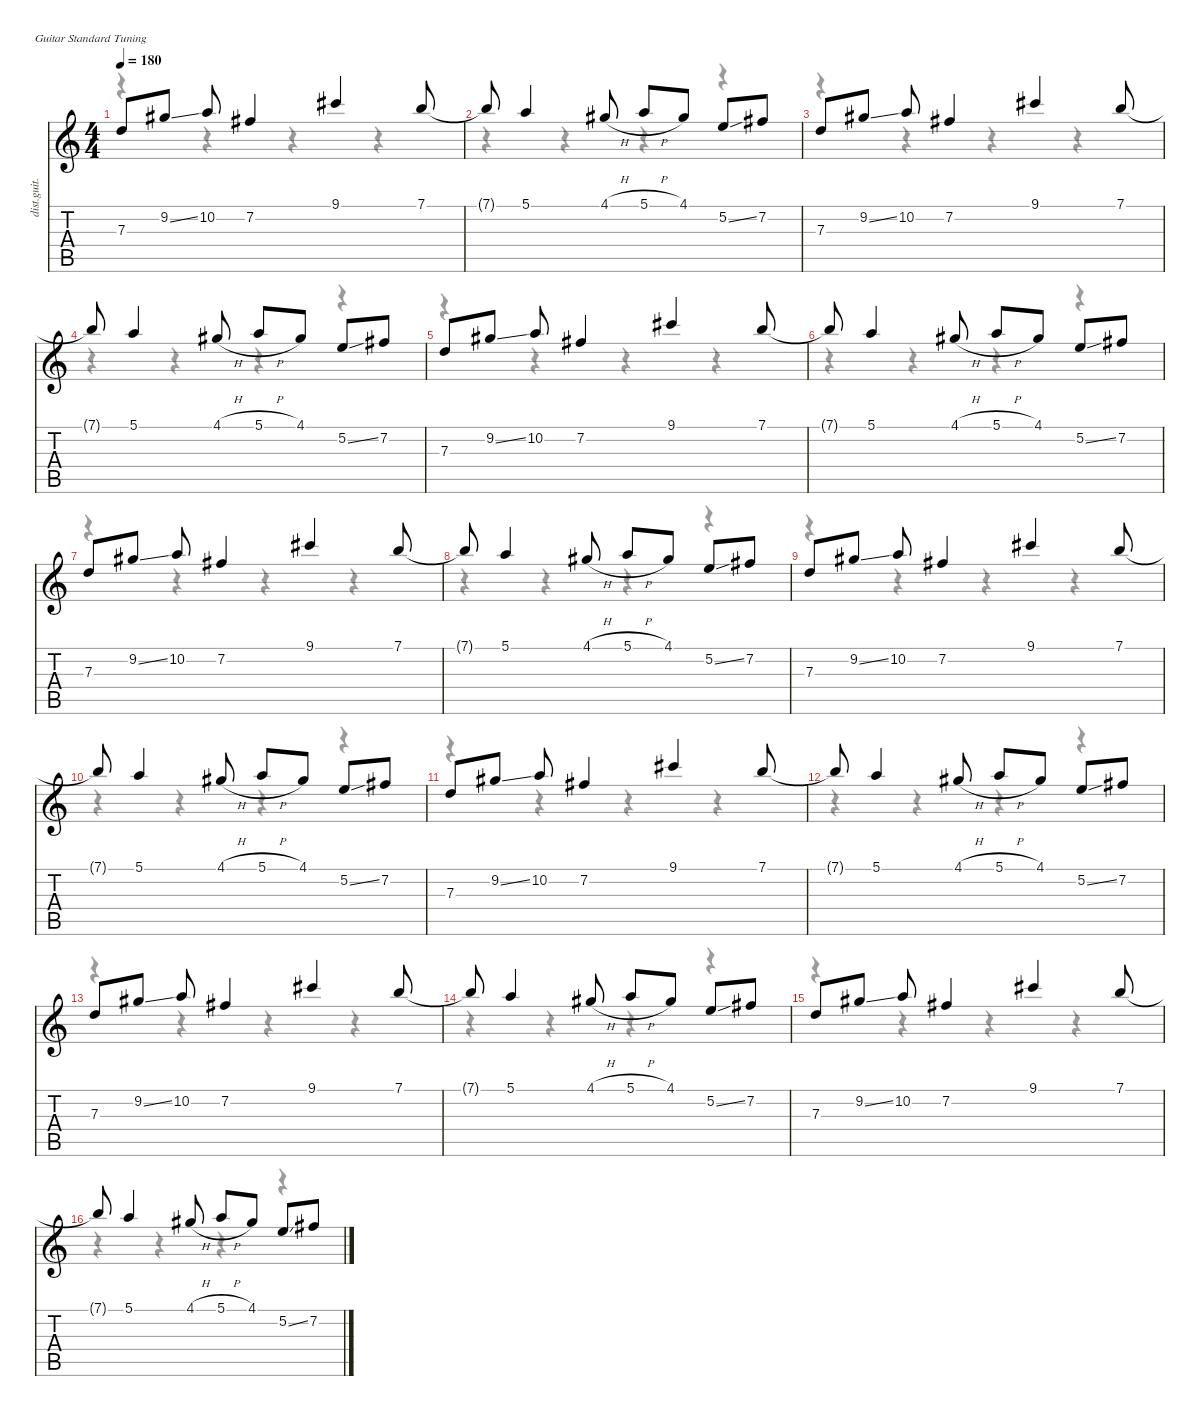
\defaultSystemsLayout 4
\hideDynamics
\bracketExtendMode nobrackets
\otherSystemsTrackNameOrientation horizontal
\track ("???" "dist.guit.") {instrument distortionguitar}
\staff {score tabs}
\tuning (E4 B3 G3 D3 A2 E2)
\voice
\ts (4 4)
\tempo 180
\clef g2
\ks c
7.3.8{dy f beam Up} 9.2{ss acc #}.8{beam Up} 10.2.8{beam Up} 7.2{acc #}.4{beam Up} 9.1{acc #}.4{beam Up} 7.1.8{beam Up} |
7.1{t}.8{beam Up} 5.1.4{beam Up} 4.1{h acc #}.8{beam Up} 5.1{h}.8{beam Up} 4.1{acc #}.8{beam Up} 5.2{ss}.8{beam Up} 7.2{acc #}.8{beam Up} |
7.3.8{beam Up} 9.2{ss acc #}.8{beam Up} 10.2.8{beam Up} 7.2{acc #}.4{beam Up} 9.1{acc #}.4{beam Up} 7.1.8{beam Up} |
7.1{t}.8{beam Up} 5.1.4{beam Up} 4.1{h acc #}.8{beam Up} 5.1{h}.8{beam Up} 4.1{acc #}.8{beam Up} 5.2{ss}.8{beam Up} 7.2{acc #}.8{beam Up} |
7.3.8{beam Up} 9.2{ss acc #}.8{beam Up} 10.2.8{beam Up} 7.2{acc #}.4{beam Up} 9.1{acc #}.4{beam Up} 7.1.8{beam Up} |
7.1{t}.8{beam Up} 5.1.4{beam Up} 4.1{h acc #}.8{beam Up} 5.1{h}.8{beam Up} 4.1{acc #}.8{beam Up} 5.2{ss}.8{beam Up} 7.2{acc #}.8{beam Up} |
7.3.8{beam Up} 9.2{ss acc #}.8{beam Up} 10.2.8{beam Up} 7.2{acc #}.4{beam Up} 9.1{acc #}.4{beam Up} 7.1.8{beam Up} |
7.1{t}.8{beam Up} 5.1.4{beam Up} 4.1{h acc #}.8{beam Up} 5.1{h}.8{beam Up} 4.1{acc #}.8{beam Up} 5.2{ss}.8{beam Up} 7.2{acc #}.8{beam Up} |
7.3.8{beam Up} 9.2{ss acc #}.8{beam Up} 10.2.8{beam Up} 7.2{acc #}.4{beam Up} 9.1{acc #}.4{beam Up} 7.1.8{beam Up} |
7.1{t}.8{beam Up} 5.1.4{beam Up} 4.1{h acc #}.8{beam Up} 5.1{h}.8{beam Up} 4.1{acc #}.8{beam Up} 5.2{ss}.8{beam Up} 7.2{acc #}.8{beam Up} |
7.3.8{beam Up} 9.2{ss acc #}.8{beam Up} 10.2.8{beam Up} 7.2{acc #}.4{beam Up} 9.1{acc #}.4{beam Up} 7.1.8{beam Up} |
7.1{t}.8{beam Up} 5.1.4{beam Up} 4.1{h acc #}.8{beam Up} 5.1{h}.8{beam Up} 4.1{acc #}.8{beam Up} 5.2{ss}.8{beam Up} 7.2{acc #}.8{beam Up} |
7.3.8{beam Up} 9.2{ss acc #}.8{beam Up} 10.2.8{beam Up} 7.2{acc #}.4{beam Up} 9.1{acc #}.4{beam Up} 7.1.8{beam Up} |
7.1{t}.8{beam Up} 5.1.4{beam Up} 4.1{h acc #}.8{beam Up} 5.1{h}.8{beam Up} 4.1{acc #}.8{beam Up} 5.2{ss}.8{beam Up} 7.2{acc #}.8{beam Up} |
7.3.8{beam Up} 9.2{ss acc #}.8{beam Up} 10.2.8{beam Up} 7.2{acc #}.4{beam Up} 9.1{acc #}.4{beam Up} 7.1.8{beam Up} |
7.1{t}.8{beam Up} 5.1.4{beam Up} 4.1{h acc #}.8{beam Up} 5.1{h}.8{beam Up} 4.1{acc #}.8{beam Up} 5.2{ss}.8{beam Up} 7.2{acc #}.8{beam Up}
\voice
\clef g2
\ottava regular
\simile none
\ks c
r.4{dy mf beam Down} r.4{beam Down} r.4{beam Down} r.4{beam Down} |
r.4{beam Down} r.4{beam Down} r.4{beam Down} r.4{beam Down} |
r.4{beam Down} r.4{beam Down} r.4{beam Down} r.4{beam Down} |
r.4{beam Down} r.4{beam Down} r.4{beam Down} r.4{beam Down} |
r.4{beam Down} r.4{beam Down} r.4{beam Down} r.4{beam Down} |
r.4{beam Down} r.4{beam Down} r.4{beam Down} r.4{beam Down} |
r.4{beam Down} r.4{beam Down} r.4{beam Down} r.4{beam Down} |
r.4{beam Down} r.4{beam Down} r.4{beam Down} r.4{beam Down} |
r.4{beam Down} r.4{beam Down} r.4{beam Down} r.4{beam Down} |
r.4{beam Down} r.4{beam Down} r.4{beam Down} r.4{beam Down} |
r.4{beam Down} r.4{beam Down} r.4{beam Down} r.4{beam Down} |
r.4{beam Down} r.4{beam Down} r.4{beam Down} r.4{beam Down} |
r.4{beam Down} r.4{beam Down} r.4{beam Down} r.4{beam Down} |
r.4{beam Down} r.4{beam Down} r.4{beam Down} r.4{beam Down} |
r.4{beam Down} r.4{beam Down} r.4{beam Down} r.4{beam Down} |
r.4{beam Down} r.4{beam Down} r.4{beam Down} r.4{beam Down}
